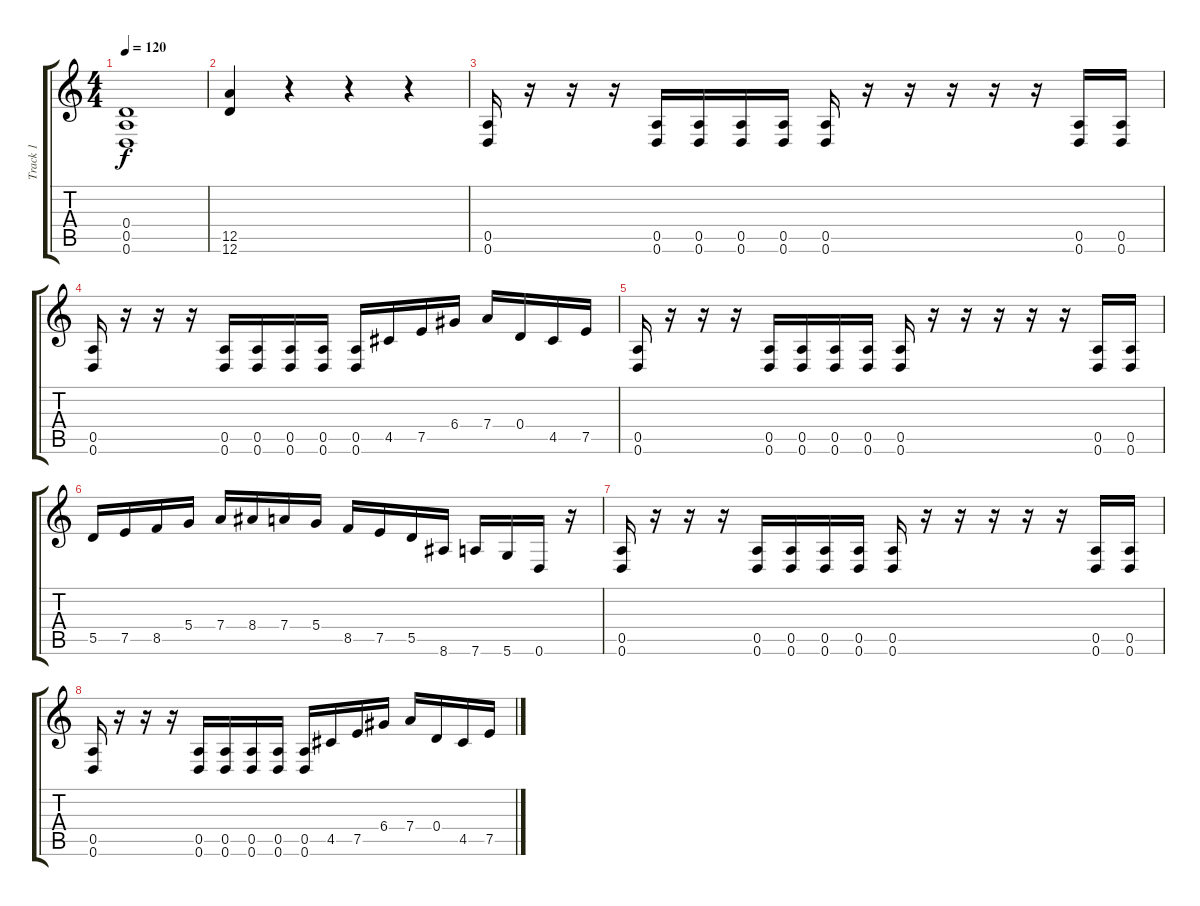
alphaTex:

\track ("Track 1" "Track 1") {instrument distortionguitar}
\staff {score tabs}
\tuning (E4 B3 G3 D3 A2 D2) {hide}
\ts (4 4)
\tempo 120
\clef g2
\ks c
(0.4 0.5 0.6).1{dy f} |
(12.5 12.6).4 r.4 r.4 r.4 |
(0.5 0.6).16 r.16 r.16 r.16 (0.5 0.6).16 (0.5 0.6).16 (0.5 0.6).16 (0.5 0.6).16 (0.5 0.6).16 r.16 r.16 r.16 r.16 r.16 (0.5 0.6).16 (0.5 0.6).16 |
(0.5 0.6).16 r.16 r.16 r.16 (0.5 0.6).16 (0.5 0.6).16 (0.5 0.6).16 (0.5 0.6).16 (0.5 0.6).16 4.5.16 7.5.16 6.4.16 7.4.16 0.4.16 4.5.16 7.5.16 |
(0.5 0.6).16 r.16 r.16 r.16 (0.5 0.6).16 (0.5 0.6).16 (0.5 0.6).16 (0.5 0.6).16 (0.5 0.6).16 r.16 r.16 r.16 r.16 r.16 (0.5 0.6).16 (0.5 0.6).16 |
5.5.16 7.5.16 8.5.16 5.4.16 7.4.16 8.4.16 7.4.16 5.4.16 8.5.16 7.5.16 5.5.16 8.6.16 7.6.16 5.6.16 0.6.16 r.16 |
(0.5 0.6).16 r.16 r.16 r.16 (0.5 0.6).16 (0.5 0.6).16 (0.5 0.6).16 (0.5 0.6).16 (0.5 0.6).16 r.16 r.16 r.16 r.16 r.16 (0.5 0.6).16 (0.5 0.6).16 |
(0.5 0.6).16 r.16 r.16 r.16 (0.5 0.6).16 (0.5 0.6).16 (0.5 0.6).16 (0.5 0.6).16 (0.5 0.6).16 4.5.16 7.5.16 6.4.16 7.4.16 0.4.16 4.5.16 7.5.16
